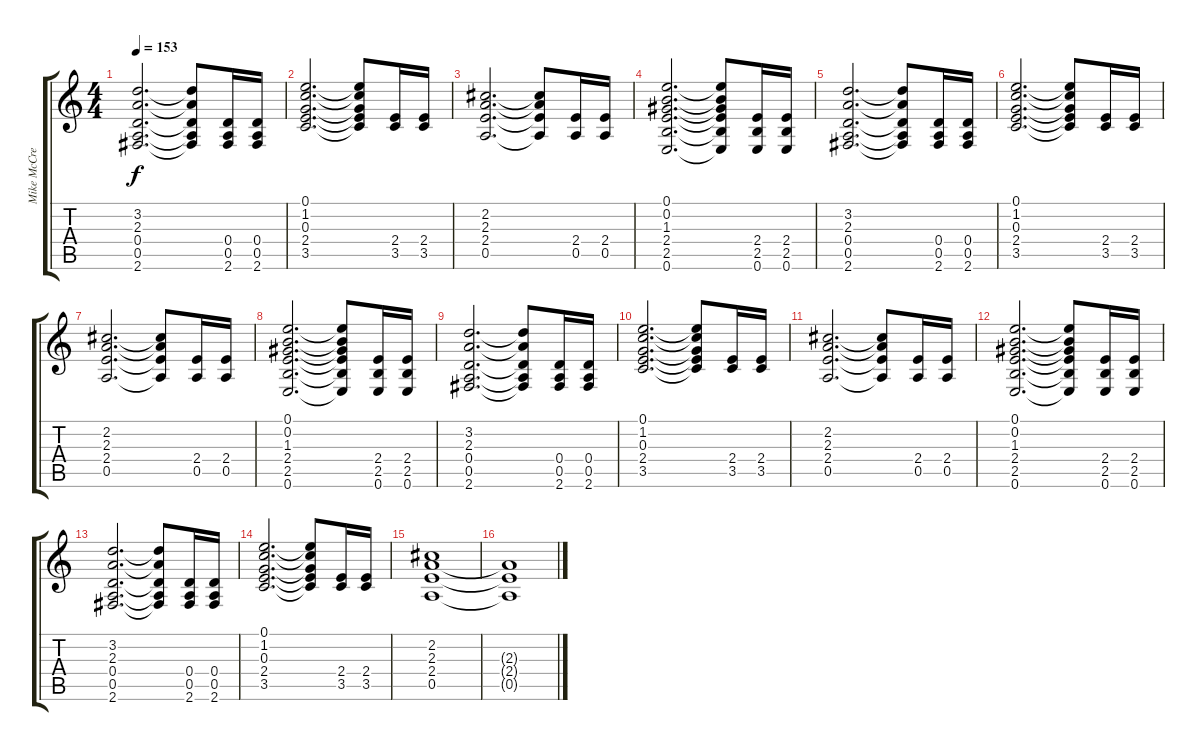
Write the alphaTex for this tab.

\track ("Mike McCready" "Mike McCre") {instrument distortionguitar}
\staff {score tabs}
\tuning (E4 B3 G3 D3 A2 E2) {hide}
\ts (4 4)
\tempo 153
\clef g2
\ks c
(3.2 2.3 0.4 0.5 2.6).2{d dy f} (3.2{t} 2.3{t} 0.4{t} 0.5{t} 2.6{t}).8 (0.4 0.5 2.6).16 (0.4 0.5 2.6).16 |
(0.1 1.2 0.3 2.4 3.5).2{d} (0.1{t} 1.2{t} 0.3{t} 2.4{t} 3.5{t}).8 (2.4 3.5).16 (2.4 3.5).16 |
(2.2 2.3 2.4 0.5).2{d} (2.2{t} 2.3{t} 2.4{t} 0.5{t}).8 (2.4 0.5).16 (2.4 0.5).16 |
(0.1 0.2 1.3 2.4 2.5 0.6).2{d} (0.1{t} 0.2{t} 1.3{t} 2.4{t} 2.5{t} 0.6{t}).8 (2.4 2.5 0.6).16 (2.4 2.5 0.6).16 |
(3.2 2.3 0.4 0.5 2.6).2{d} (3.2{t} 2.3{t} 0.4{t} 0.5{t} 2.6{t}).8 (0.4 0.5 2.6).16 (0.4 0.5 2.6).16 |
(0.1 1.2 0.3 2.4 3.5).2{d} (0.1{t} 1.2{t} 0.3{t} 2.4{t} 3.5{t}).8 (2.4 3.5).16 (2.4 3.5).16 |
(2.2 2.3 2.4 0.5).2{d} (2.2{t} 2.3{t} 2.4{t} 0.5{t}).8 (2.4 0.5).16 (2.4 0.5).16 |
(0.1 0.2 1.3 2.4 2.5 0.6).2{d} (0.1{t} 0.2{t} 1.3{t} 2.4{t} 2.5{t} 0.6{t}).8 (2.4 2.5 0.6).16 (2.4 2.5 0.6).16 |
(3.2 2.3 0.4 0.5 2.6).2{d} (3.2{t} 2.3{t} 0.4{t} 0.5{t} 2.6{t}).8 (0.4 0.5 2.6).16 (0.4 0.5 2.6).16 |
(0.1 1.2 0.3 2.4 3.5).2{d} (0.1{t} 1.2{t} 0.3{t} 2.4{t} 3.5{t}).8 (2.4 3.5).16 (2.4 3.5).16 |
(2.2 2.3 2.4 0.5).2{d} (2.2{t} 2.3{t} 2.4{t} 0.5{t}).8 (2.4 0.5).16 (2.4 0.5).16 |
(0.1 0.2 1.3 2.4 2.5 0.6).2{d} (0.1{t} 0.2{t} 1.3{t} 2.4{t} 2.5{t} 0.6{t}).8 (2.4 2.5 0.6).16 (2.4 2.5 0.6).16 |
(3.2 2.3 0.4 0.5 2.6).2{d} (3.2{t} 2.3{t} 0.4{t} 0.5{t} 2.6{t}).8 (0.4 0.5 2.6).16 (0.4 0.5 2.6).16 |
(0.1 1.2 0.3 2.4 3.5).2{d} (0.1{t} 1.2{t} 0.3{t} 2.4{t} 3.5{t}).8 (2.4 3.5).16 (2.4 3.5).16 |
(2.2 2.3 2.4 0.5).1 |
(2.3{t} 2.4{t} 0.5{t}).1
